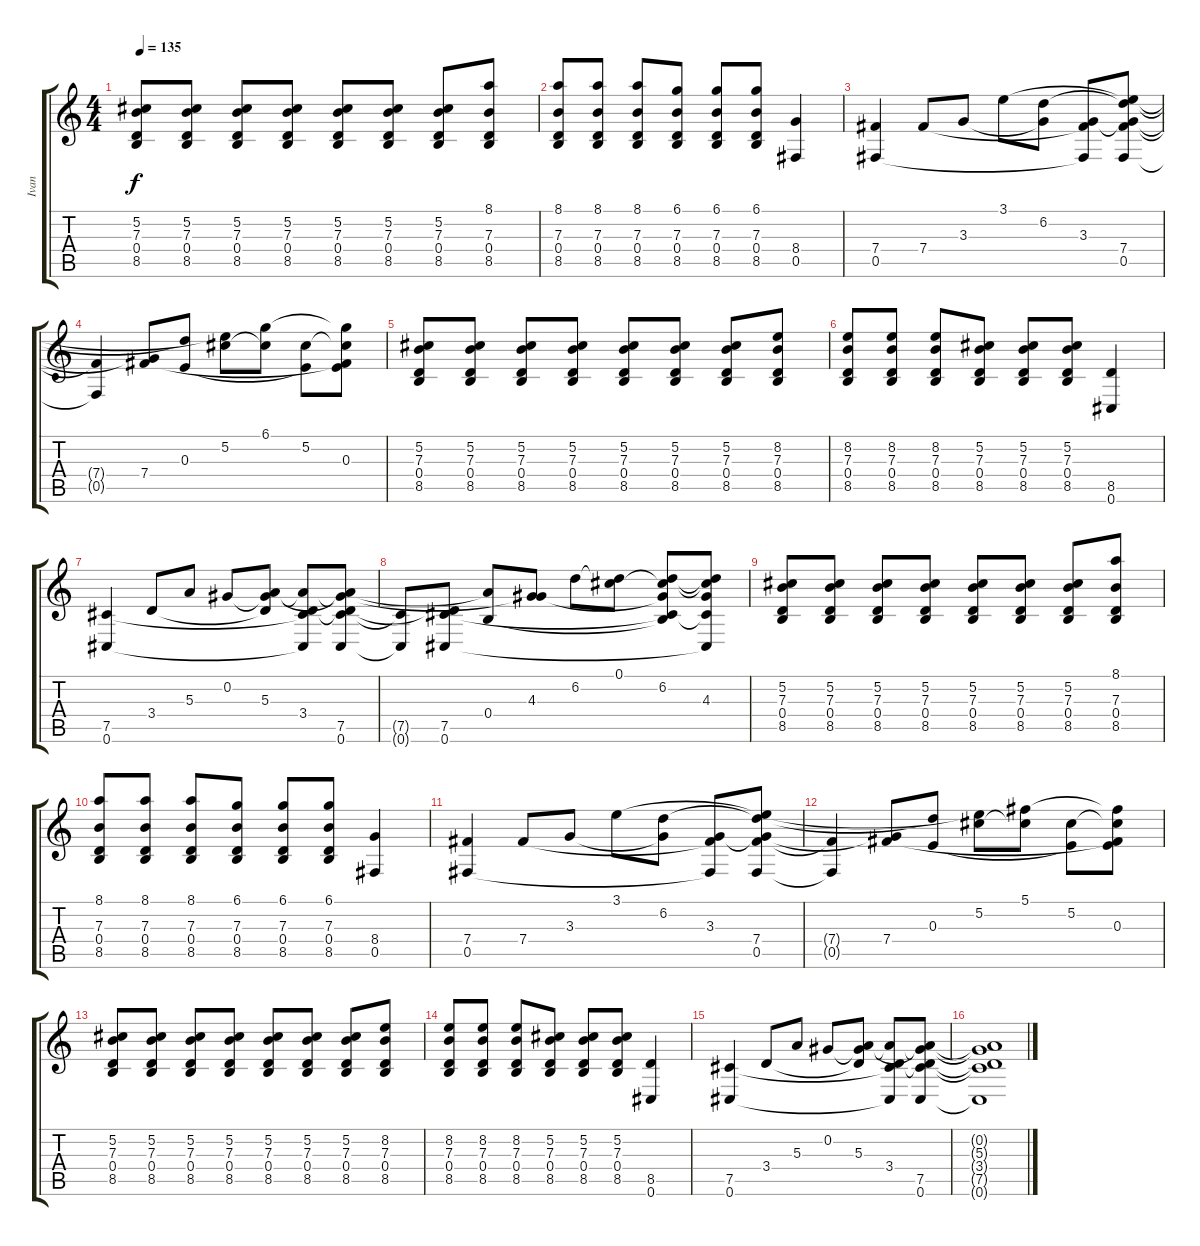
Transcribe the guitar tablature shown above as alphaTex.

\track ("Ivan" "Ivan") {instrument distortionguitar}
\staff {score tabs}
\tuning (Db4 Ab3 E3 B2 Gb2 Db2) {hide}
\ts (4 4)
\tempo 135
\clef g2
\ks c
(5.2 7.3 0.4 8.5).8{dy f} (5.2 7.3 0.4 8.5).8 (5.2 7.3 0.4 8.5).8 (5.2 7.3 0.4 8.5).8 (5.2 7.3 0.4 8.5).8 (5.2 7.3 0.4 8.5).8 (5.2 7.3 0.4 8.5).8 (8.1 7.3 0.4 8.5).8 |
(8.1 7.3 0.4 8.5).8 (8.1 7.3 0.4 8.5).8 (8.1 7.3 0.4 8.5).8 (6.1 7.3 0.4 8.5).8 (6.1 7.3 0.4 8.5).8 (6.1 7.3 0.4 8.5).8 (8.4 0.5).4 |
(7.4 0.5).4 7.4.8 3.3.8 3.1.8 (6.2 3.3{t}).8 (3.3 7.4{t} 0.5{t}).8 (3.1{t} 6.2{t} 3.3{t} 7.4 0.5).8 |
(7.4{t} 0.5{t}).4 (3.3{t} 7.4).8 (6.2{t} 0.3).8 (3.1{t} 5.2).8 (6.1 5.2{t}).8 (5.2 0.3{t}).8 (6.1{t} 5.2{t} 0.3 7.4{t}).8 |
(5.2 7.3 0.4 8.5).8 (5.2 7.3 0.4 8.5).8 (5.2 7.3 0.4 8.5).8 (5.2 7.3 0.4 8.5).8 (5.2 7.3 0.4 8.5).8 (5.2 7.3 0.4 8.5).8 (5.2 7.3 0.4 8.5).8 (8.2 7.3 0.4 8.5).8 |
(8.2 7.3 0.4 8.5).8 (8.2 7.3 0.4 8.5).8 (8.2 7.3 0.4 8.5).8 (5.2 7.3 0.4 8.5).8 (5.2 7.3 0.4 8.5).8 (5.2 7.3 0.4 8.5).8 (8.5 0.6).4 |
(7.5 0.6).4 3.4.8 5.3.8 0.2.8 (0.2{t} 5.3 3.4{t}).8 (5.3{t} 3.4 7.5{t} 0.6{t}).8 (0.2{t} 5.3{t} 3.4{t} 7.5 0.6).8 |
(7.5{t} 0.6{t}).8 (3.4{t} 7.5 0.6).8 (5.3{t} 0.4).8 (0.2{t} 4.3).8 6.2.8 (0.1 6.2{t}).8 (0.1{t} 6.2 4.3{t} 0.4{t} 7.5{t}).8 (0.1{t} 6.2{t} 4.3 7.5{t} 0.6{t}).8 |
(5.2 7.3 0.4 8.5).8 (5.2 7.3 0.4 8.5).8 (5.2 7.3 0.4 8.5).8 (5.2 7.3 0.4 8.5).8 (5.2 7.3 0.4 8.5).8 (5.2 7.3 0.4 8.5).8 (5.2 7.3 0.4 8.5).8 (8.1 7.3 0.4 8.5).8 |
(8.1 7.3 0.4 8.5).8 (8.1 7.3 0.4 8.5).8 (8.1 7.3 0.4 8.5).8 (6.1 7.3 0.4 8.5).8 (6.1 7.3 0.4 8.5).8 (6.1 7.3 0.4 8.5).8 (8.4 0.5).4 |
(7.4 0.5).4 7.4.8 3.3.8 3.1.8 (6.2 3.3{t}).8 (3.3 7.4{t} 0.5{t}).8 (3.1{t} 6.2{t} 3.3{t} 7.4 0.5).8 |
(7.4{t} 0.5{t}).4 (3.3{t} 7.4).8 (6.2{t} 0.3).8 (3.1{t} 5.2).8 (5.1 5.2{t}).8 (5.2 0.3{t}).8 (5.1{t} 5.2{t} 0.3 7.4{t}).8 |
(5.2 7.3 0.4 8.5).8 (5.2 7.3 0.4 8.5).8 (5.2 7.3 0.4 8.5).8 (5.2 7.3 0.4 8.5).8 (5.2 7.3 0.4 8.5).8 (5.2 7.3 0.4 8.5).8 (5.2 7.3 0.4 8.5).8 (8.2 7.3 0.4 8.5).8 |
(8.2 7.3 0.4 8.5).8 (8.2 7.3 0.4 8.5).8 (8.2 7.3 0.4 8.5).8 (5.2 7.3 0.4 8.5).8 (5.2 7.3 0.4 8.5).8 (5.2 7.3 0.4 8.5).8 (8.5 0.6).4 |
(7.5 0.6).4 3.4.8 5.3.8 0.2.8 (0.2{t} 5.3 3.4{t}).8 (5.3{t} 3.4 7.5{t} 0.6{t}).8 (0.2{t} 5.3{t} 3.4{t} 7.5 0.6).8 |
(0.2{t} 5.3{t} 3.4{t} 7.5{t} 0.6{t}).1
